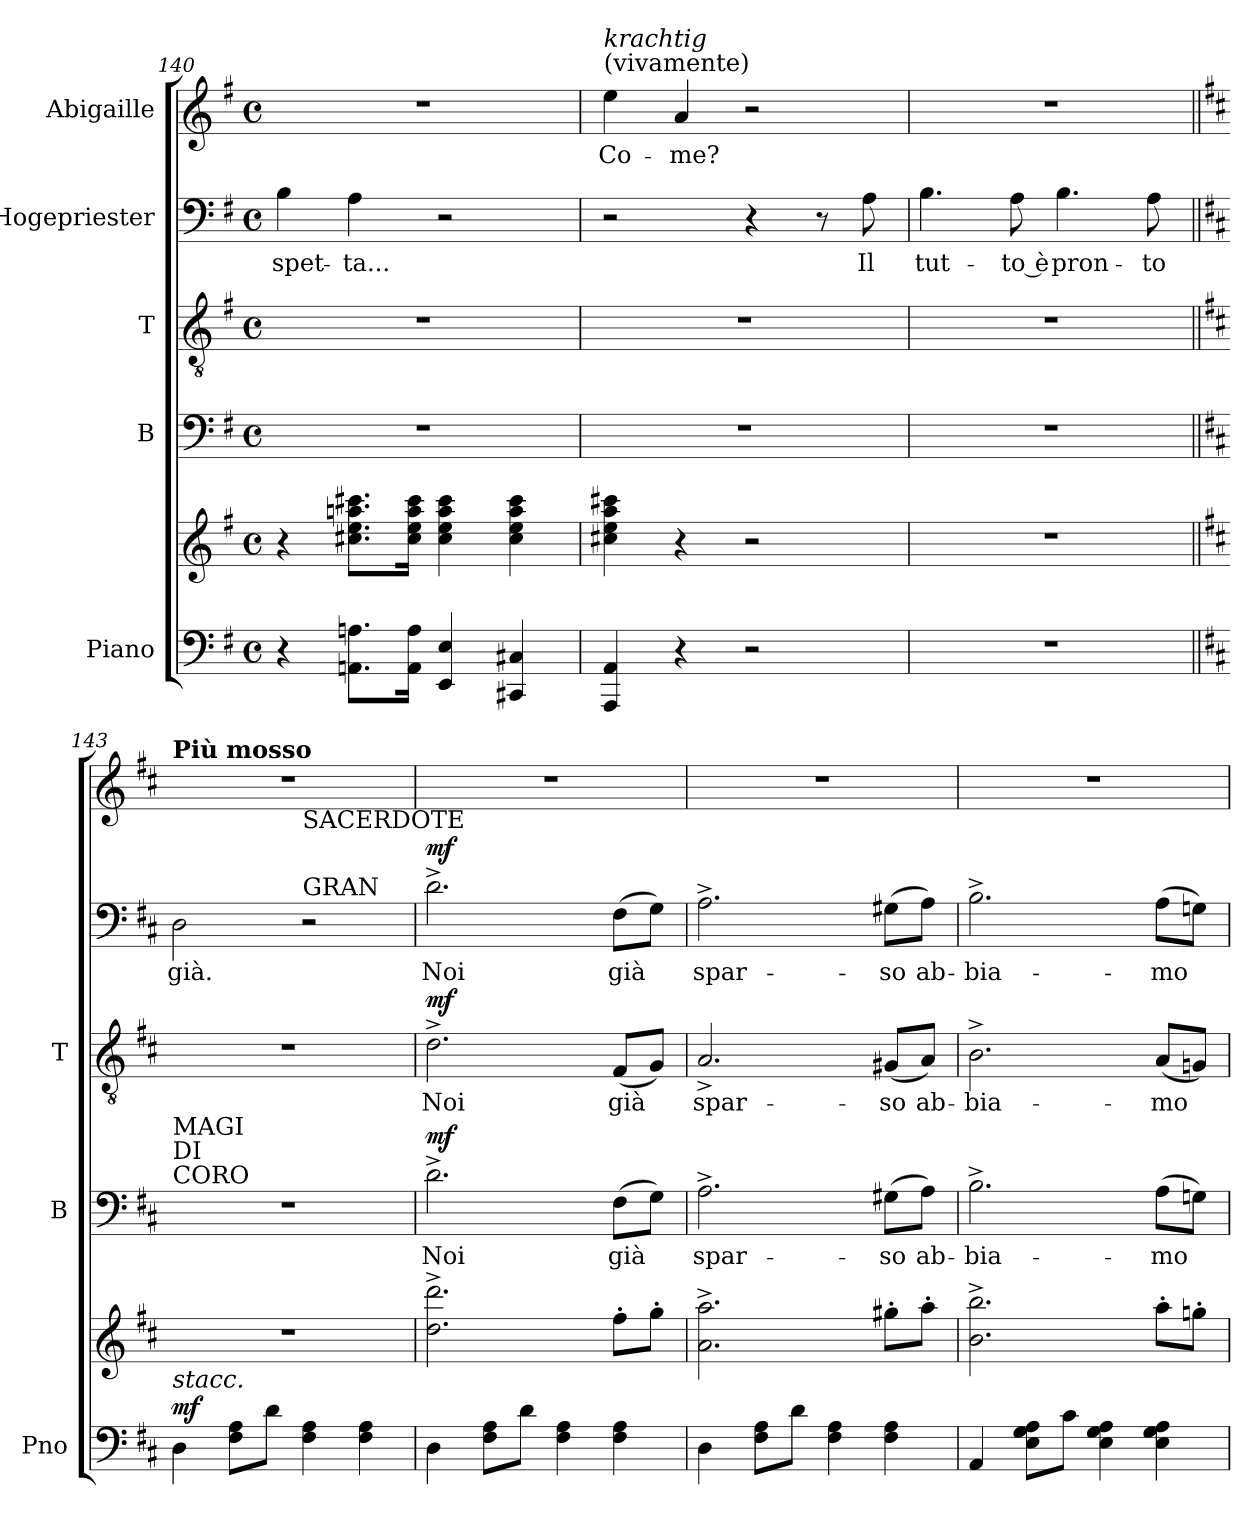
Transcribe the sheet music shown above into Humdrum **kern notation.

**kern	**kern	**dynam	**kern	**text	**dynam	**kern	**text	**dynam	**kern	**text	**dynam	**kern	**text
*part5	*part5	*part5	*part4	*part4	*part4	*part3	*part3	*part3	*part2	*part2	*part2	*part1	*part1
*staff6	*staff5	*staff5/6	*staff4	*staff4	*staff4	*staff3	*staff3	*staff3	*staff2	*staff2	*staff2	*staff1	*staff1
*I"Piano	*	*	*I"B	*	*	*I"T	*	*	*I"Hogepriester	*	*	*I"Abigaille	*
*I'Pno	*	*	*I'B	*	*	*I'T	*	*	*	*	*	*	*
*clefF4	*clefG2	*	*clefF4	*	*	*clefGv2	*	*	*clefF4	*	*	*clefG2	*
*k[f#]	*k[f#]	*	*k[f#]	*	*	*k[f#]	*	*	*k[f#]	*	*	*k[f#]	*
*M4/4	*M4/4	*	*M4/4	*	*	*M4/4	*	*	*M4/4	*	*	*M4/4	*
*met(c)	*met(c)	*	*met(c)	*	*	*met(c)	*	*	*met(c)	*	*	*met(c)	*
=140	=140	=140	=140	=140	=140	=140	=140	=140	=140	=140	=140	=140	=140
!	!	!	!	!	!	!	!	!	!	!LO:LY:b	!	!	!
4r	4r	.	1r	.	.	1r	.	.	4B\	-spet-	.	1r	.
!	!	!	!	!	!	!	!	!	!	!LO:LY:b	!	!	!
8.AAn\ 8.An\L	8.cc#X\ 8.ee\ 8.aan\ 8.ccc#X\L	.	.	.	.	.	.	.	4A\	-ta...	.	.	.
16AA\ 16A\Jk	16cc#\ 16ee\ 16aa\ 16ccc#\Jk	.	.	.	.	.	.	.	.	.	.	.	.
4EE/ 4E/	4cc#\ 4ee\ 4aa\ 4ccc#\	.	.	.	.	.	.	.	2r	.	.	.	.
4CC#X/ 4C#X/	4cc#\ 4ee\ 4aa\ 4ccc#\	.	.	.	.	.	.	.	.	.	.	.	.
=141	=141	=141	=141	=141	=141	=141	=141	=141	=141	=141	=141	=141	=141
!	!	!	!	!	!	!	!	!	!	!	!	!LO:TX:a:t=(vivamente)	!
!	!	!	!	!	!	!	!	!	!	!	!	!LO:TX:a:i:t=krachtig	!
!	!	!	!	!	!	!	!	!	!	!	!	!	!LO:LY:b
4AAA/ 4AA/	4cc#X\ 4ee\ 4aa\ 4ccc#X\	.	1r	.	.	1r	.	.	2r	.	.	4ee\	Co-
!	!	!	!	!	!	!	!	!	!	!	!	!	!LO:LY:b
4r	4r	.	.	.	.	.	.	.	.	.	.	4a/	-me?
2r	2r	.	.	.	.	.	.	.	4r	.	.	2r	.
.	.	.	.	.	.	.	.	.	8r	.	.	.	.
!	!	!	!	!	!	!	!	!	!	!LO:LY:b	!	!	!
.	.	.	.	.	.	.	.	.	8A\	Il	.	.	.
=142	=142	=142	=142	=142	=142	=142	=142	=142	=142	=142	=142	=142	=142
!	!	!	!	!	!	!	!	!	!	!LO:LY:b	!	!	!
1r	1r	.	1r	.	.	1r	.	.	4.B\	tut-	.	1r	.
!	!	!	!	!	!	!	!	!	!	!LO:LY:b	!	!	!
.	.	.	.	.	.	.	.	.	8A\	-to è	.	.	.
!	!	!	!	!	!	!	!	!	!	!LO:LY:b	!	!	!
.	.	.	.	.	.	.	.	.	4.B\	pron-	.	.	.
!	!	!	!	!	!	!	!	!	!	!LO:LY:b	!	!	!
.	.	.	.	.	.	.	.	.	8A\	-to	.	.	.
!!LO:LB:g=z
=143||	=143||	=143||	=143||	=143||	=143||	=143||	=143||	=143||	=143||	=143||	=143||	=143||	=143||
!!LO:REH:place=s1:a:B:fs=14:t=11
*k[f#c#]	*k[f#c#]	*	*k[f#c#]	*	*	*k[f#c#]	*	*	*k[f#c#]	*	*	*k[f#c#]	*
!	!	!	!	!	!	!	!	!	!	!	!	!LO:TX:a:B:t=Più mosso	!
!	!	!	!LO:TX:a:t=CORO	!	!	!	!	!	!	!	!	!	!
!	!	!	!LO:TX:a:t=DI	!	!	!	!	!	!	!	!	!	!
!	!	!	!LO:TX:a:t=MAGI	!	!	!	!	!	!	!	!	!	!
!LO:TX:a:i:t=stacc.	!	!	!	!	!	!	!	!	!	!	!	!	!
!	!	!LO:DY:a=2	!	!	!	!	!	!	!	!LO:LY:b	!	!	!
4D\	1r	mf	1r	.	.	1r	.	.	2D\	già.	.	1r	.
8F#\ 8A\L	.	.	.	.	.	.	.	.	.	.	.	.	.
8d\J	.	.	.	.	.	.	.	.	.	.	.	.	.
!	!	!	!	!	!	!	!	!	!LO:TX:a:t=GRAN	!	!	!	!
!	!	!	!	!	!	!	!	!	!LO:TX:a:t=SACERDOTE	!	!	!	!
4F#\ 4A\	.	.	.	.	.	.	.	.	2r	.	.	.	.
4F#\ 4A\	.	.	.	.	.	.	.	.	.	.	.	.	.
=144	=144	=144	=144	=144	=144	=144	=144	=144	=144	=144	=144	=144	=144
!	!	!	!	!LO:LY:b	!LO:DY:a	!	!LO:LY:b	!LO:DY:a	!	!LO:LY:b	!LO:DY:a	!	!
4D\	2.dd\^ 2.ddd\^	.	2.d^\	Noi	mf	2.d^\	Noi	mf	2.d^\	Noi	mf	1r	.
8F#\ 8A\L	.	.	.	.	.	.	.	.	.	.	.	.	.
8d\J	.	.	.	.	.	.	.	.	.	.	.	.	.
4F#\ 4A\	.	.	.	.	.	.	.	.	.	.	.	.	.
!	!	!	!	!LO:LY:b	!	!	!LO:LY:b	!	!	!LO:LY:b	!	!	!
4F#\ 4A\	8ff#'\L	.	(8F#\L	già	.	(8F#/L	già	.	(8F#\L	già	.	.	.
.	8gg'\J	.	8G\J)	.	.	8G/J)	.	.	8G\J)	.	.	.	.
=145	=145	=145	=145	=145	=145	=145	=145	=145	=145	=145	=145	=145	=145
!	!	!	!	!LO:LY:b	!	!	!LO:LY:b	!	!	!LO:LY:b	!	!	!
4D\	2.a\^ 2.aa\^	.	2.A^\	spar-	.	2.A^/	spar-	.	2.A^\	spar-	.	1r	.
8F#\ 8A\L	.	.	.	.	.	.	.	.	.	.	.	.	.
8d\J	.	.	.	.	.	.	.	.	.	.	.	.	.
4F#\ 4A\	.	.	.	.	.	.	.	.	.	.	.	.	.
!	!	!	!	!LO:LY:b	!	!	!LO:LY:b	!	!	!LO:LY:b	!	!	!
4F#\ 4A\	8gg#X'\L	.	(8G#X\L	-so	.	(8G#X/L	-so	.	(8G#X\L	-so	.	.	.
!	!	!	!	!LO:LY:b	!	!	!LO:LY:b	!	!	!LO:LY:b	!	!	!
.	8aa'\J	.	8A\J)	ab-	.	8A/J)	ab-	.	8A\J)	ab-	.	.	.
=146	=146	=146	=146	=146	=146	=146	=146	=146	=146	=146	=146	=146	=146
!	!	!	!	!LO:LY:b	!	!	!LO:LY:b	!	!	!LO:LY:b	!	!	!
4AA/	2.b\^ 2.bb\^	.	2.B^\	-bia-	.	2.B^\	-bia-	.	2.B^\	-bia-	.	1r	.
8E\ 8G\ 8A\L	.	.	.	.	.	.	.	.	.	.	.	.	.
8c#\J	.	.	.	.	.	.	.	.	.	.	.	.	.
4E\ 4G\ 4A\	.	.	.	.	.	.	.	.	.	.	.	.	.
!	!	!	!	!LO:LY:b	!	!	!LO:LY:b	!	!	!LO:LY:b	!	!	!
4E\ 4G\ 4A\	8aa'\L	.	(8A\L	-mo	.	(8A/L	-mo	.	(8A\L	-mo	.	.	.
.	8ggn'\J	.	8Gn\J)	.	.	8Gn/J)	.	.	8Gn\J)	.	.	.	.
=	=	=	=	=	=	=	=	=	=	=	=	=	=
*-	*-	*-	*-	*-	*-	*-	*-	*-	*-	*-	*-	*-	*-
